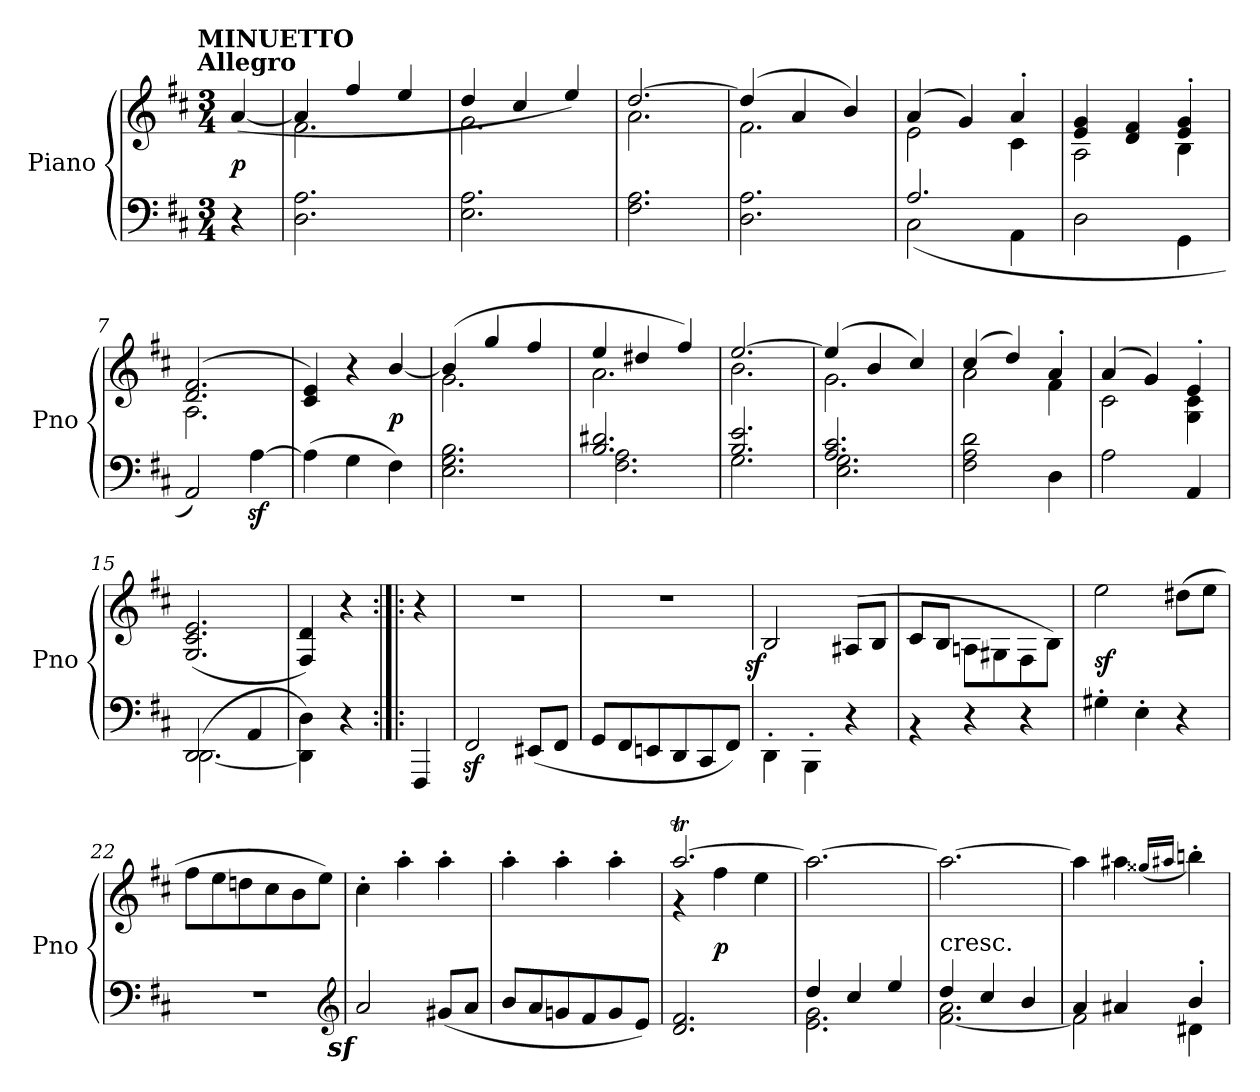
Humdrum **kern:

**kern	**kern	**dynam
*part1	*part1	*part1
*staff2	*staff1	*staff1/2
*I"Piano	*	*
*I'Pno	*	*
*clefF4	*clefG2	*
*k[f#c#]	*k[f#c#]	*
*D:	*D:	*
!!LO:TX:omd:t=MINUETTO\nAllegro
*M3/4	*M3/4	*
*MM132	*MM132	*
=	=	=
4r	(>[4a	p
=1	=1	=1
*	*^	*
2.D 2.A	4a]	2.f#	.
.	4ff#	.	.
.	4ee	.	.
=2	=2	=2	=2
2.E 2.A	4dd	2.g	.
.	4cc#	.	.
.	4ee)	.	.
=3	=3	=3	=3
2.F# 2.A	[2.dd	2.a	.
=4	=4	=4	=4
2.D 2.A	(4dd]	2.f#	.
.	4a	.	.
.	4b)	.	.
=5	=5	=5	=5
*^	*	*	*
2.A	(2C#	(4a	2e	.
.	.	4g)	.	.
.	4AA	4a'	4c#	.
*v	*v	*	*	*
=6	=6	=6	=6
2D	4e 4g	2A	.
.	4d 4f#	.	.
4GG\	4e' 4g'	4B	.
=7	=7	=7	=7
2AA)	(2.d 2.f#	2.A	.
[4Az<	.	.	.
*	*v	*v	*
=8	=8	=8
(4A]	4c# 4e)	.
4G	4r	.
4F#)	[4b/	p
=9	=9	=9
*	*^	*
2.E 2.G 2.B	(4b]	2.g	.
.	4gg	.	.
.	4ff#	.	.
=10	=10	=10	=10
*^	*	*	*
2.B 2.d#X	2.F# 2.A	4ee	2.a	.
.	.	4dd#X	.	.
.	.	4ff#)	.	.
=11	=11	=11	=11	=11
2.B 2.e	2.G	[2.ee	2.b	.
=12	=12	=12	=12	=12
2.A 2.c#	2.E 2.G	(4ee]	2.g	.
.	.	4b	.	.
.	.	4cc#)	.	.
*v	*v	*	*	*
=13	=13	=13	=13
2F# 2A 2d	(4cc#	2a	.
.	4dd)	.	.
4D	4a'	4f#	.
=14	=14	=14	=14
2A	(4a	2c#	.
.	4g)	.	.
4AA	4e'	4G 4c#	.
*	*v	*v	*
=15	=15	=15
*^	*	*
(2DD/	[2.DD	(>2.G/ 2.c#/ 2.e/	.
4AA/	.	.	.
*v	*v	*	*
=16	=16	=16
4DD]\ 4D\)	4F#/ 4d/)	.
4r	4r	.
=:|!|:	=:|!|:	=:|!|:
4FFF#	4r	.
=17	=17	=17
2FF#z	2.r	.
(8EE#XL	.	.
8FF#J	.	.
=18	=18	=18
8GGL	2.r	.
8FF#	.	.
8EEn	.	.
8DD	.	.
8CC#	.	.
8FF#J)	.	.
=19	=19	=19
!	!	!LO:DY:rj
4DD'\	2B/	sf
4BBB'\	.	.
4r	(8A#X/L	.
.	8B/J	.
=20	=20	=20
4rBB	8c#/L	.
.	8B/J	.
4r	8An\L	.
.	8G#X\	.
4r	8F#\	.
.	8B\J)	.
=21	=21	=21
4G#X'	2ee	sf
4E'	.	.
4r	(8dd#XL	.
.	8eeJ	.
=22	=22	=22
2.r	8ff#L	.
.	8ee	.
.	8ddn	.
.	8cc#	.
.	8b	.
.	8eeJ)	.
*clefG2	*	*
=23	=23	=23
!LO:DY:rj	!	!
2az	4cc#'	.
.	4aa'	.
(8g#XL	4aa'	.
8aJ	.	.
=24	=24	=24
8bL	4aa'	.
8a	.	.
8gn	4aa'	.
8f#	.	.
8g	4aa'	.
8eJ)	.	.
=25	=25	=25
*	*^	*
2.d 2.f#	[2.aaT	4r	.
.	.	4ff#	p
.	.	4ee	.
*	*v	*v	*
=26	=26	=26
*^	*	*
4dd	2.e 2.g	2.aa_	.
4cc#	.	.	.
4ee	.	.	.
=27	=27	=27	=27
!	!	!LO:TX:c:t=cresc.	!
4dd	[2.f# 2.a	2.aa_	.
4cc#	.	.	.
4b	.	.	.
=28	=28	=28	=28
4a	2f#]	4aa]	.
4a#X	.	4aa#X	.
.	.	(<16qgg##XLL	.
.	.	16qaa#XJJ	.
4b'	4d#X	4bbnTTT')	.
*v	*v	*	*
=	=	=
*-	*-	*-
